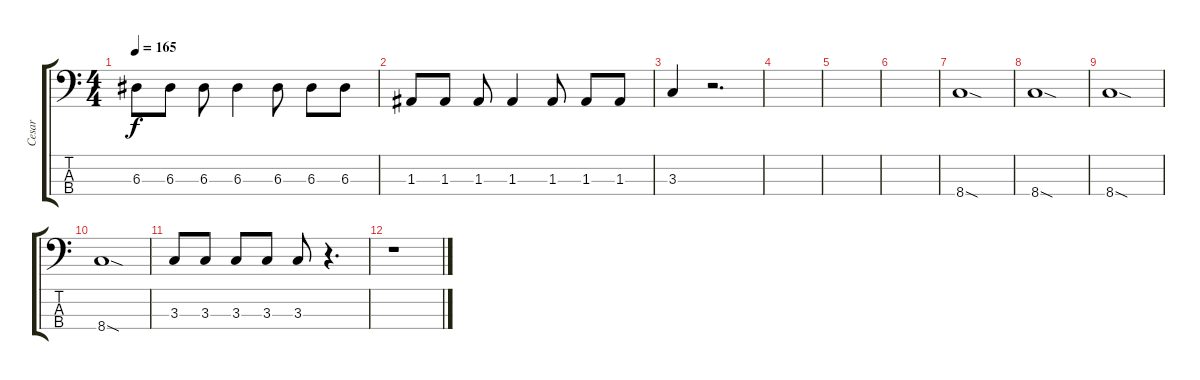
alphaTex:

\track ("Cesar" "Cesar") {instrument electricbasspick}
\staff {score tabs}
\tuning (G2 D2 A1 E1) {hide}
\ts (4 4)
\tempo 165
\clef f4
\ks c
6.3.8{dy f} 6.3.8 6.3.8 6.3.4 6.3.8 6.3.8 6.3.8 |
1.3.8 1.3.8 1.3.8 1.3.4 1.3.8 1.3.8 1.3.8 |
3.3.4 r.2{d} |
|
|
|
8.4{sod}.1 |
8.4{sod}.1 |
8.4{sod}.1 |
8.4{sod}.1 |
3.3.8 3.3.8 3.3.8 3.3.8 3.3.8 r.4{d} |
r.1
